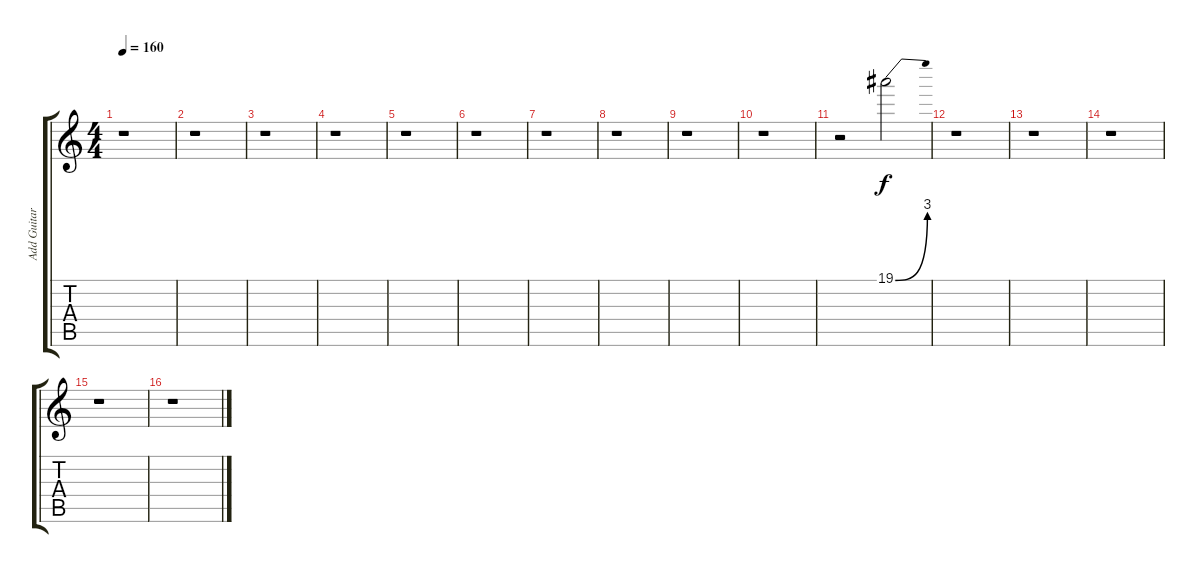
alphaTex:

\track ("Add Guitar 3" "Add Guitar") {instrument distortionguitar}
\staff {score tabs}
\tuning (Eb4 Bb3 Gb3 Db3 Ab2 Eb2) {hide}
\ts (4 4)
\tempo 160
\clef g2
\ks c
r.1{dy f} |
r.1 |
r.1 |
r.1 |
r.1 |
r.1 |
r.1 |
r.1 |
r.1 |
r.1 |
r.2{balance 8} 19.1{be (bend 0 0 60 12)}.2 |
r.1 |
r.1 |
r.1 |
r.1 |
r.1
